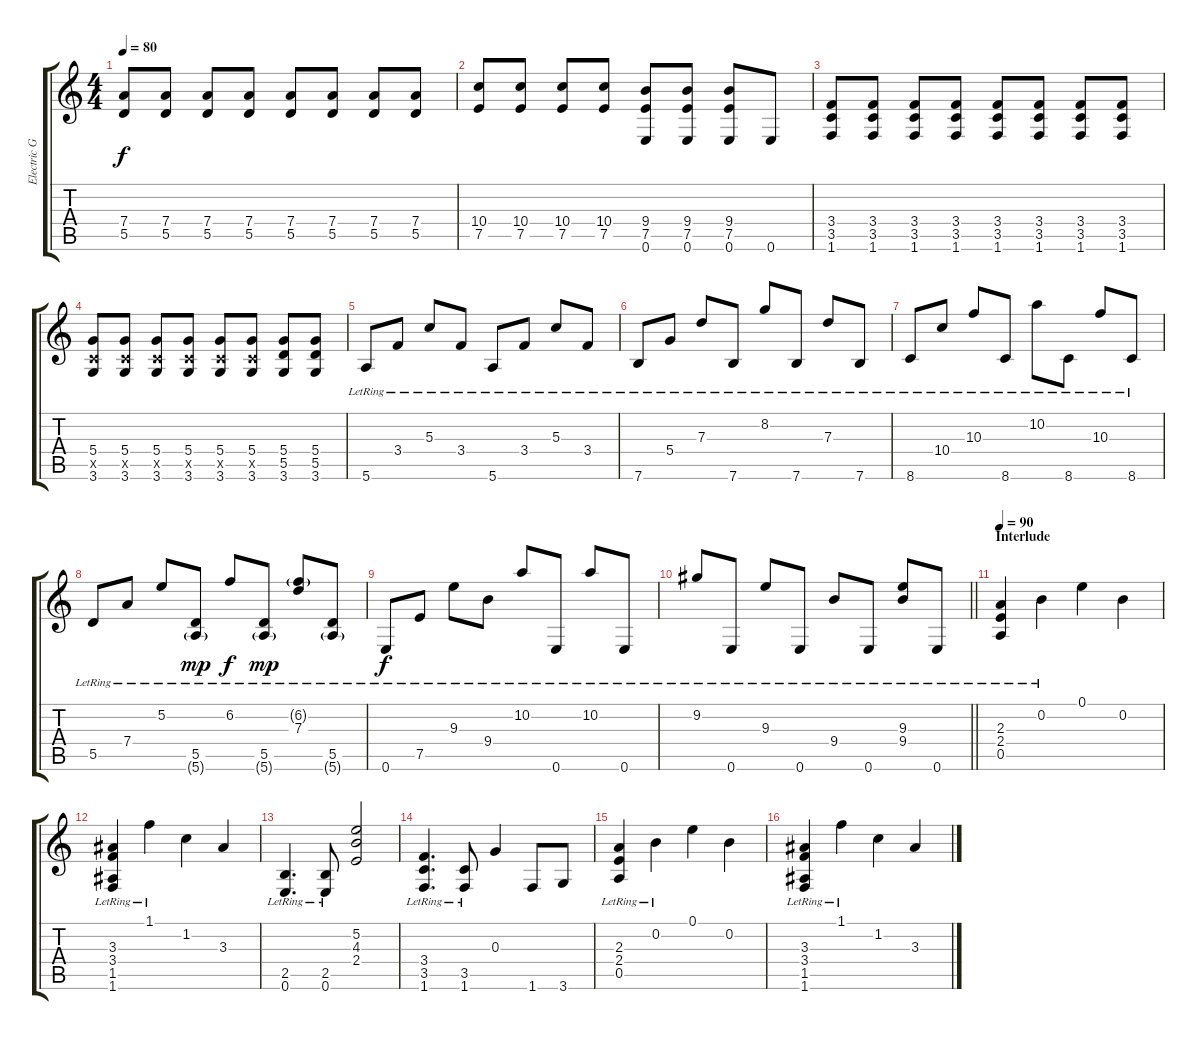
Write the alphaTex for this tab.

\track ("Electric Guitar II" "Electric G") {instrument distortionguitar bank 1}
\staff {score tabs}
\tuning (E4 B3 G3 D3 A2 E2) {hide}
\ts (4 4)
\tempo 80
\clef g2
\ks c
(7.4 5.5).8{dy f} (7.4 5.5).8 (7.4 5.5).8 (7.4 5.5).8 (7.4 5.5).8 (7.4 5.5).8 (7.4 5.5).8 (7.4 5.5).8 |
(10.4 7.5).8 (10.4 7.5).8 (10.4 7.5).8 (10.4 7.5).8 (9.4 7.5 0.6).8 (9.4 7.5 0.6).8 (9.4 7.5 0.6).8 0.6.8 |
(3.4 3.5 1.6).8 (3.4 3.5 1.6).8 (3.4 3.5 1.6).8 (3.4 3.5 1.6).8 (3.4 3.5 1.6).8 (3.4 3.5 1.6).8 (3.4 3.5 1.6).8 (3.4 3.5 1.6).8 |
(5.4 3.5{x} 3.6).8 (5.4 3.5{x} 3.6).8 (5.4 3.5{x} 3.6).8 (5.4 3.5{x} 3.6).8 (5.4 3.5{x} 3.6).8 (5.4 3.5{x} 3.6).8 (5.4 5.5 3.6).8 (5.4 5.5 3.6).8 |
5.6{lr}.8 3.4{lr}.8 5.3{lr}.8 3.4{lr}.8 5.6{lr}.8 3.4{lr}.8 5.3{lr}.8 3.4{lr}.8 |
7.6{lr}.8 5.4{lr}.8 7.3{lr}.8 7.6{lr}.8 8.2{lr}.8 7.6{lr}.8 7.3{lr}.8 7.6{lr}.8 |
8.6{lr}.8 10.4{lr}.8 10.3{lr}.8 8.6{lr}.8 10.2{lr}.8 8.6{lr}.8 10.3{lr}.8 8.6{lr}.8 |
5.5{lr}.8 7.4{lr}.8 5.2{lr}.8 (5.5{lr} 5.6{g lr}).8{dy mp} 6.2{lr}.8{dy f} (5.5{lr} 5.6{g lr}).8{dy mp} (6.2{g lr} 7.3{lr}).8 (5.5{lr} 5.6{g lr}).8 |
0.6{lr}.8{dy f} 7.5{lr}.8 9.3{lr}.8 9.4{lr}.8 10.2{lr}.8 0.6{lr}.8 10.2{lr}.8 0.6{lr}.8 |
\barLineRight lightlight
9.2{lr}.8 0.6{lr}.8 9.3{lr}.8 0.6{lr}.8 9.4{lr}.8 0.6{lr}.8 (9.3{lr} 9.4{lr}).8 0.6{lr}.8 |
\section ("" "Interlude")
\tempo 90
(2.3{lr} 2.4{lr} 0.5{lr}).4 0.2{lr}.4 0.1.4 0.2.4 |
(3.3{lr} 3.4{lr} 1.5{lr} 1.6{lr}).4 1.1{lr}.4 1.2.4 3.3.4 |
(2.5{lr} 0.6{lr}).4{d} (2.5{lr} 0.6{lr}).8 (5.2 4.3 2.4).2 |
(3.4{lr} 3.5{lr} 1.6{lr}).4{d} (3.5{lr} 1.6{lr}).8 0.3.4 1.6.8 3.6.8 |
(2.3{lr} 2.4{lr} 0.5{lr}).4 0.2{lr}.4 0.1.4 0.2.4 |
(3.3{lr} 3.4{lr} 1.5{lr} 1.6{lr}).4 1.1{lr}.4 1.2.4 3.3.4
